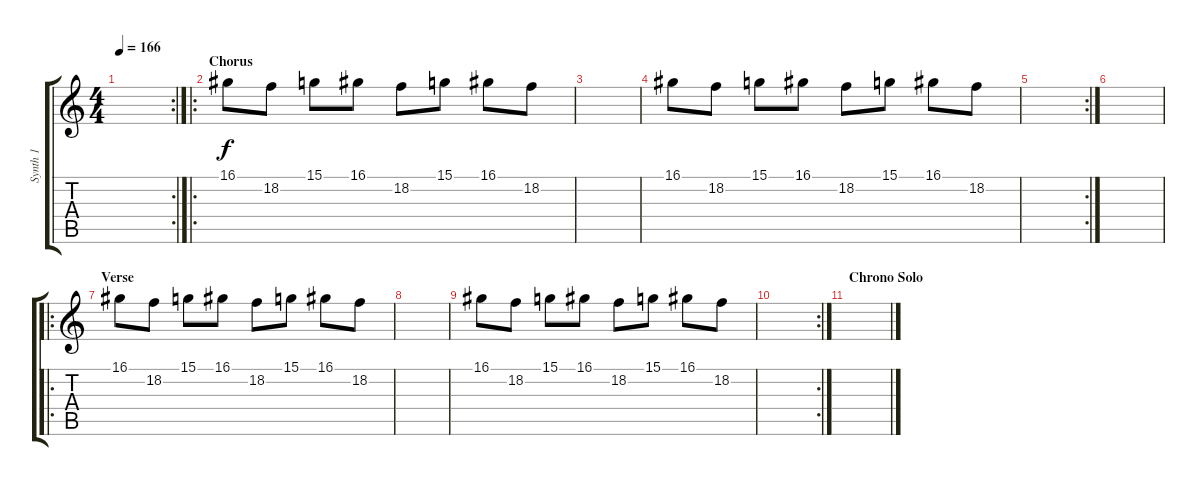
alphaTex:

\track ("Synth 1" "Synth 1") {instrument fx1rain}
\staff {score tabs}
\tuning (E4 B3 G3 D3 A2 E2) {hide}
\rc 2
\ts (4 4)
\tempo 166
\clef g2
\ks c
|
\ro
\section ("" "Chorus")
16.1.8 18.2.8 15.1.8 16.1.8 18.2.8 15.1.8 16.1.8 18.2.8 |
|
16.1.8 18.2.8 15.1.8 16.1.8 18.2.8 15.1.8 16.1.8 18.2.8 |
\rc 2
|
|
\ro
\section ("" "Verse")
16.1.8 18.2.8 15.1.8 16.1.8 18.2.8 15.1.8 16.1.8 18.2.8 |
|
16.1.8 18.2.8 15.1.8 16.1.8 18.2.8 15.1.8 16.1.8 18.2.8 |
\rc 2
|
\section ("" "Chrono Solo")
